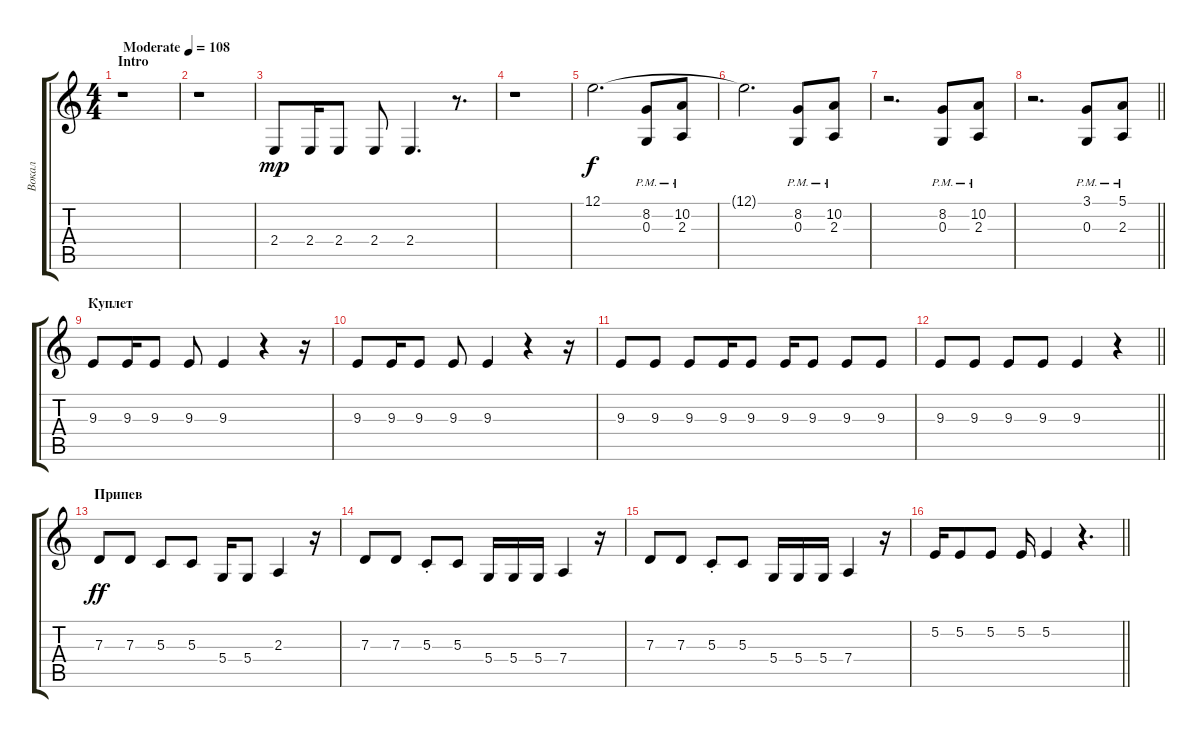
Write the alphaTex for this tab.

\track ("Вокал" "Вокал") {instrument cello}
\staff {score tabs}
\tuning (E4 B3 G3 D3 A2 E2) {hide}
\ts (4 4)
\section ("" "Intro")
\tempo (108 "Moderate")
\clef g2
\ks c
r.1{dy mp instrument cello} |
r.1 |
2.4.8 2.4.16 2.4.8 2.4.8 2.4.4{d} r.8{d} |
r.1 |
12.1.2{d dy f} (8.2 0.3{pm}).8 (10.2 2.3{pm}).8 |
12.1{t}.2{d} (8.2 0.3{pm}).8 (10.2 2.3{pm}).8 |
r.2{d} (8.2 0.3{pm}).8 (10.2 2.3{pm}).8 |
\barLineRight lightlight
r.2{d} (3.1 0.3{pm}).8 (5.1 2.3{pm}).8 |
\section ("" "Куплет")
9.3.8 9.3.16 9.3.8 9.3.8 9.3.4 r.4 r.16 |
9.3.8 9.3.16 9.3.8 9.3.8 9.3.4 r.4 r.16 |
9.3.8 9.3.8 9.3.8 9.3.16 9.3.8 9.3.16 9.3.8 9.3.8 9.3.8 |
\barLineRight lightlight
9.3.8 9.3.8 9.3.8 9.3.8 9.3.4 r.4 |
\section ("" "Припев")
7.3.8{dy ff} 7.3.8 5.3.8 5.3.8 5.4.16 5.4.8 2.3.4 r.16 |
7.3.8 7.3.8 5.3{st}.8 5.3.8 5.4.16 5.4.16 5.4.16 7.4.4 r.16 |
7.3.8 7.3.8 5.3{st}.8 5.3.8 5.4.16 5.4.16 5.4.16 7.4.4 r.16 |
\barLineRight lightlight
5.2.16 5.2.8 5.2.8 5.2.16 5.2.4 r.4{d}
